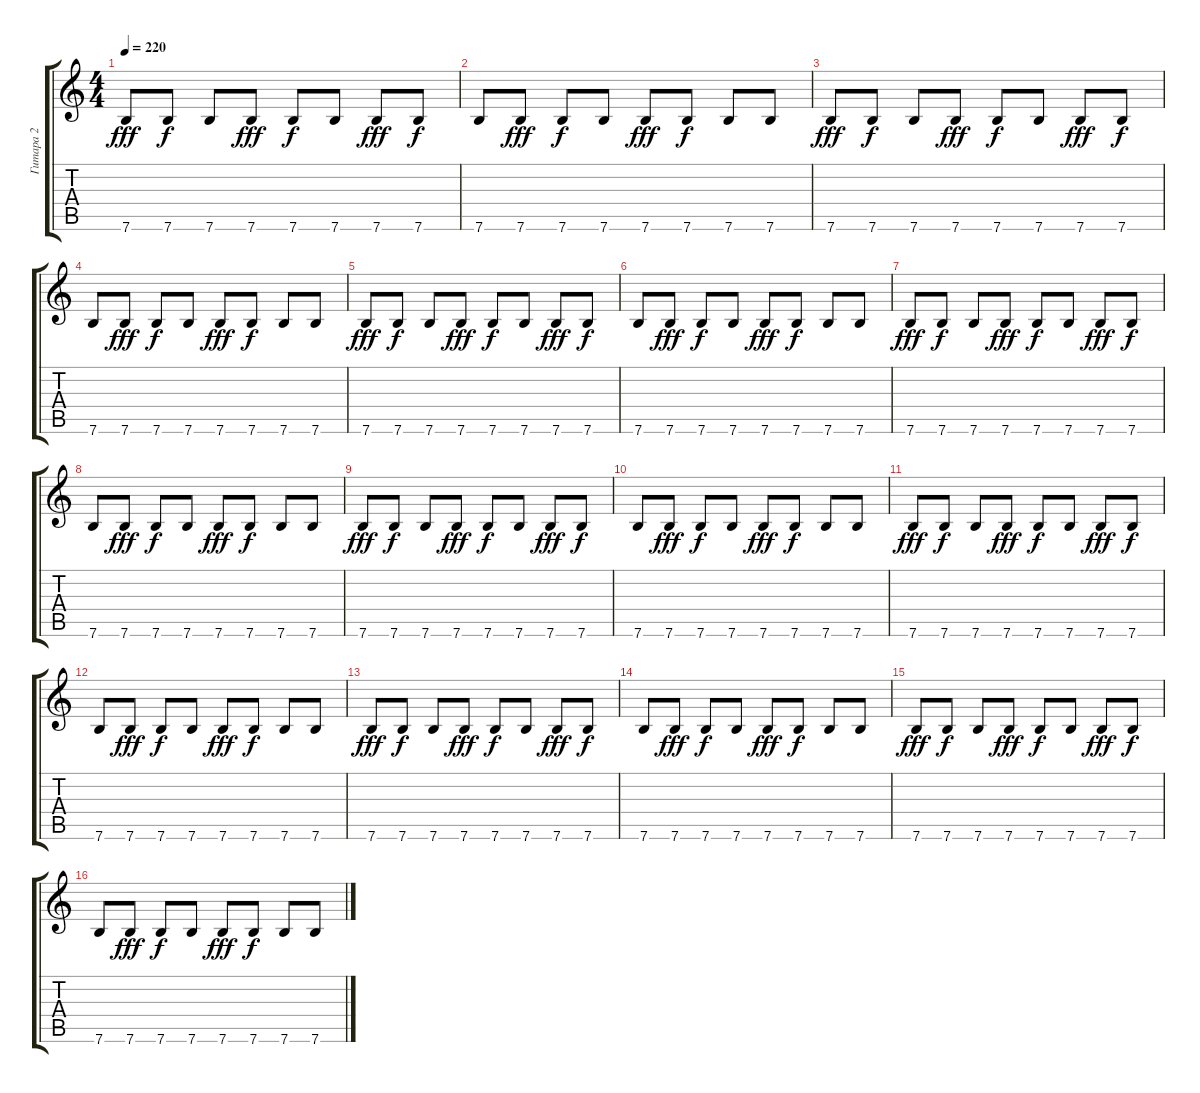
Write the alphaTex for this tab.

\track ("Гитара 2" "Гитара 2") {instrument overdrivenguitar}
\staff {score tabs}
\tuning (E4 B3 G3 D3 A2 E2) {hide}
\ts (4 4)
\tempo 220
\clef g2
\ks c
7.6.8{dy fff volume 9} 7.6.8{dy f} 7.6.8 7.6.8{dy fff} 7.6.8{dy f} 7.6.8 7.6.8{dy fff} 7.6.8{dy f} |
7.6.8 7.6.8{dy fff} 7.6.8{dy f} 7.6.8 7.6.8{dy fff} 7.6.8{dy f} 7.6.8 7.6.8 |
7.6.8{dy fff} 7.6.8{dy f} 7.6.8 7.6.8{dy fff} 7.6.8{dy f} 7.6.8 7.6.8{dy fff} 7.6.8{dy f} |
7.6.8 7.6.8{dy fff} 7.6.8{dy f} 7.6.8 7.6.8{dy fff} 7.6.8{dy f} 7.6.8 7.6.8 |
7.6.8{dy fff} 7.6.8{dy f} 7.6.8 7.6.8{dy fff} 7.6.8{dy f} 7.6.8 7.6.8{dy fff} 7.6.8{dy f} |
7.6.8 7.6.8{dy fff} 7.6.8{dy f} 7.6.8 7.6.8{dy fff} 7.6.8{dy f} 7.6.8 7.6.8 |
7.6.8{dy fff} 7.6.8{dy f} 7.6.8 7.6.8{dy fff} 7.6.8{dy f} 7.6.8 7.6.8{dy fff} 7.6.8{dy f} |
7.6.8 7.6.8{dy fff} 7.6.8{dy f} 7.6.8 7.6.8{dy fff} 7.6.8{dy f} 7.6.8 7.6.8 |
7.6.8{dy fff} 7.6.8{dy f} 7.6.8 7.6.8{dy fff} 7.6.8{dy f} 7.6.8 7.6.8{dy fff} 7.6.8{dy f} |
7.6.8 7.6.8{dy fff} 7.6.8{dy f} 7.6.8 7.6.8{dy fff} 7.6.8{dy f} 7.6.8 7.6.8 |
7.6.8{dy fff} 7.6.8{dy f} 7.6.8 7.6.8{dy fff} 7.6.8{dy f} 7.6.8 7.6.8{dy fff} 7.6.8{dy f} |
7.6.8 7.6.8{dy fff} 7.6.8{dy f} 7.6.8 7.6.8{dy fff} 7.6.8{dy f} 7.6.8 7.6.8 |
7.6.8{dy fff} 7.6.8{dy f} 7.6.8 7.6.8{dy fff} 7.6.8{dy f} 7.6.8 7.6.8{dy fff} 7.6.8{dy f} |
7.6.8 7.6.8{dy fff} 7.6.8{dy f} 7.6.8 7.6.8{dy fff} 7.6.8{dy f} 7.6.8 7.6.8 |
7.6.8{dy fff} 7.6.8{dy f} 7.6.8 7.6.8{dy fff} 7.6.8{dy f} 7.6.8 7.6.8{dy fff} 7.6.8{dy f} |
7.6.8 7.6.8{dy fff} 7.6.8{dy f} 7.6.8 7.6.8{dy fff} 7.6.8{dy f} 7.6.8 7.6.8
